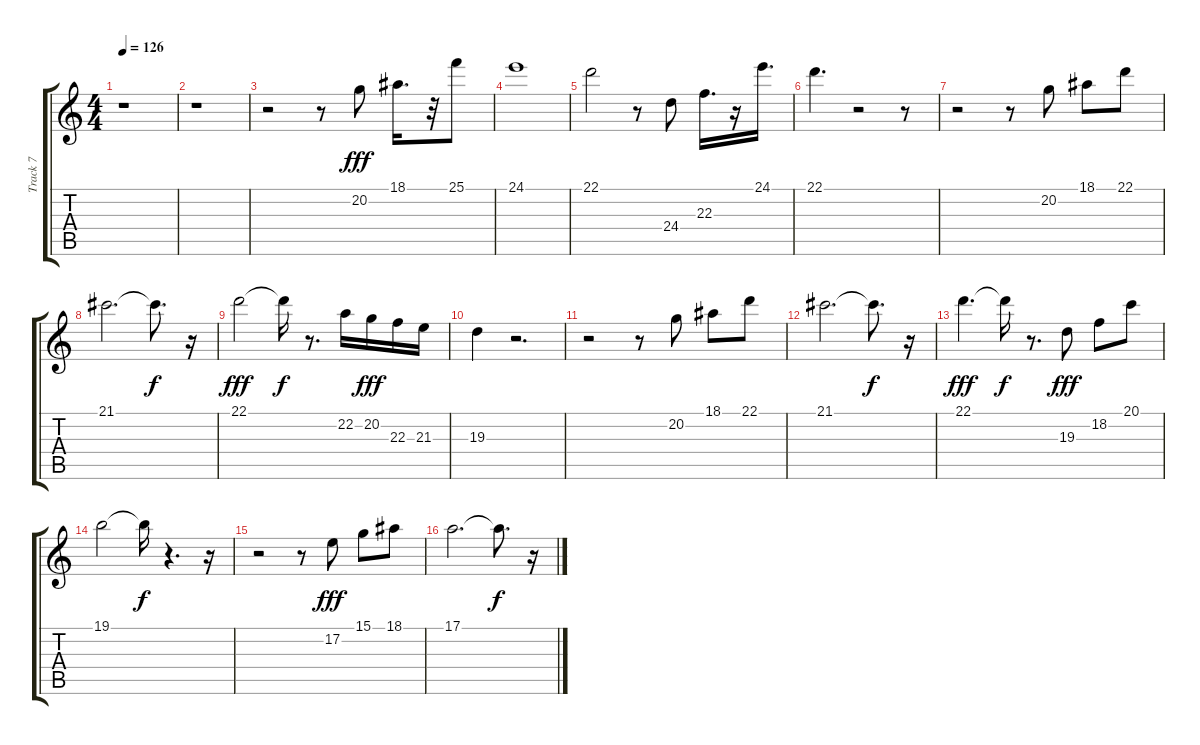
\track ("Track 7" "Track 7") {instrument whistle}
\staff {score tabs}
\tuning (E4 B3 G3 D3 A2 E2) {hide}
\ts (4 4)
\tempo 126
\clef g2
\ks c
r.1{dy fff} |
r.1 |
r.2 r.8 20.2.8 18.1.16{d} r.32 25.1.8 |
24.1.1 |
22.1.2 r.8 24.4.8 22.3.16{d} r.16 24.1.16{d} |
22.1.4{d} r.2 r.8 |
r.2 r.8 20.2.8 18.1.8 22.1.8 |
21.1.2{d} 21.1{t}.8{d dy f} r.16 |
22.1.2{dy fff} 22.1{t}.16{dy f} r.8{d} 22.2.16 20.2.16{dy fff} 22.3.16 21.3.16 |
19.3.4 r.2{d} |
r.2 r.8 20.2.8 18.1.8 22.1.8 |
21.1.2{d} 21.1{t}.8{d dy f} r.16 |
22.1.4{d dy fff} 22.1{t}.16{dy f} r.8{d} 19.3.8{dy fff} 18.2.8 20.1.8 |
19.1.2 19.1{t}.16{dy f} r.4{d} r.16 |
r.2 r.8 17.2.8{dy fff} 15.1.8 18.1.8 |
17.1.2{d} 17.1{t}.8{d dy f} r.16
